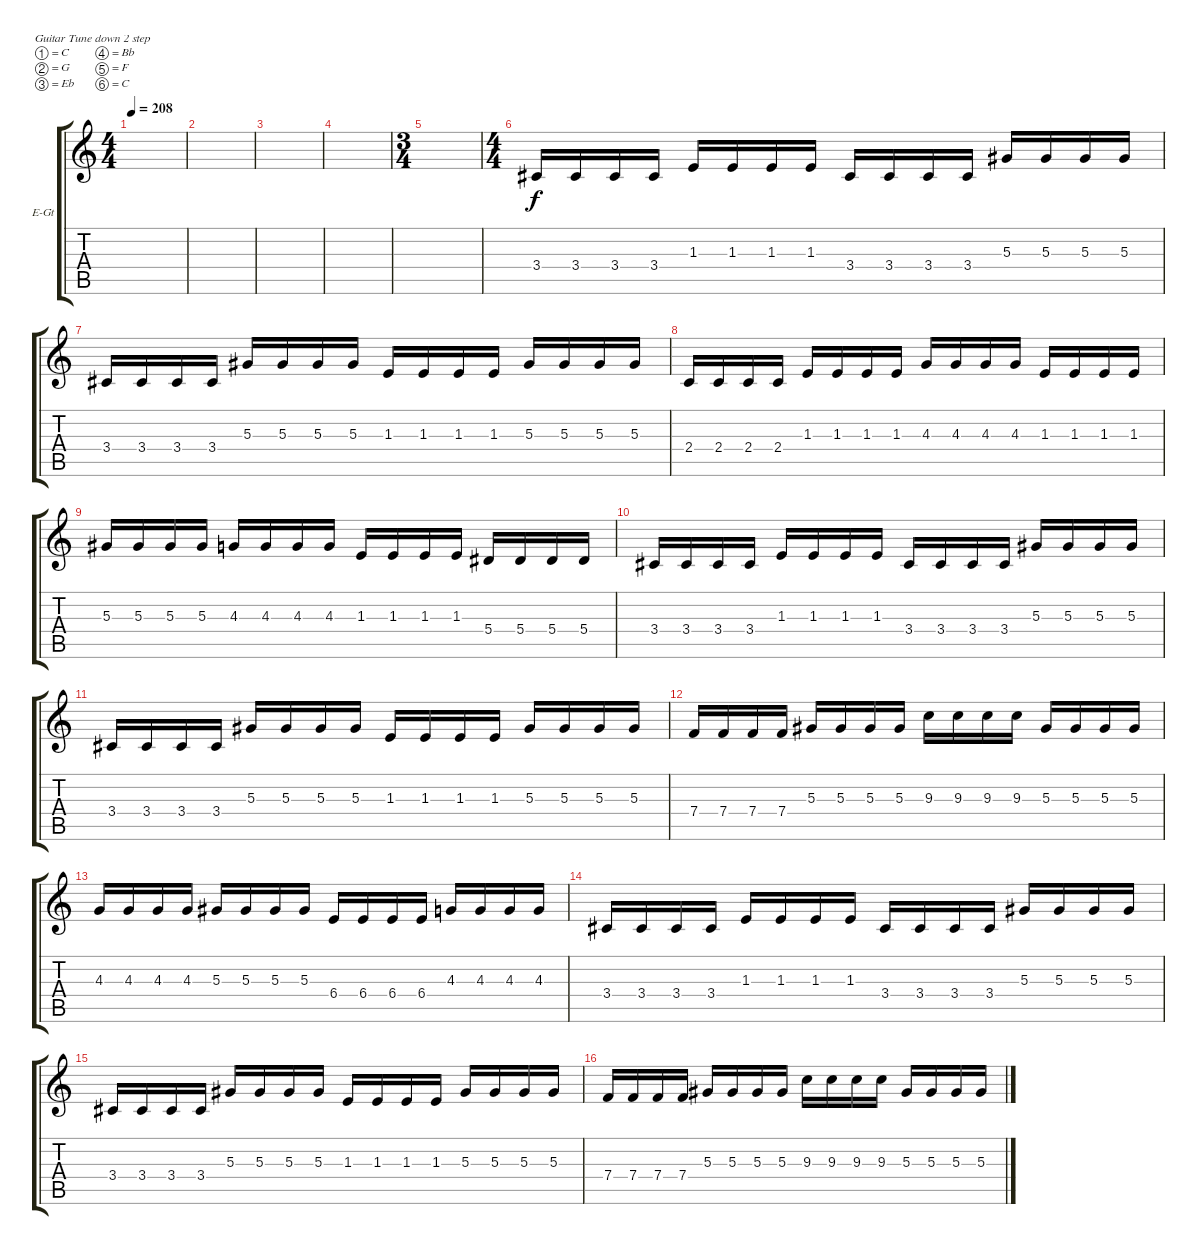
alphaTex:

\defaultSystemsLayout 4
\bracketExtendMode groupsimilarinstruments
\firstSystemTrackNameOrientation horizontal
\otherSystemsTrackNameOrientation horizontal
\track ("Harmonies/Leads" "E-Gt") {instrument overdrivenguitar}
\staff {score tabs}
\tuning (C4 G3 Eb3 Bb2 F2 C2)
\ts (4 4)
\tempo 208
\clef g2
\ks c
|
|
|
|
\ts (3 4)
|
\ts (4 4)
3.4.16 3.4.16 3.4.16 3.4.16 1.3.16 1.3.16 1.3.16 1.3.16 3.4.16 3.4.16 3.4.16 3.4.16 5.3.16 5.3.16 5.3.16 5.3.16 |
3.4.16 3.4.16 3.4.16 3.4.16 5.3.16 5.3.16 5.3.16 5.3.16 1.3.16 1.3.16 1.3.16 1.3.16 5.3.16 5.3.16 5.3.16 5.3.16 |
2.4.16 2.4.16 2.4.16 2.4.16 1.3.16 1.3.16 1.3.16 1.3.16 4.3.16 4.3.16 4.3.16 4.3.16 1.3.16 1.3.16 1.3.16 1.3.16 |
5.3.16 5.3.16 5.3.16 5.3.16 4.3.16 4.3.16 4.3.16 4.3.16 1.3.16 1.3.16 1.3.16 1.3.16 5.4.16 5.4.16 5.4.16 5.4.16 |
3.4.16 3.4.16 3.4.16 3.4.16 1.3.16 1.3.16 1.3.16 1.3.16 3.4.16 3.4.16 3.4.16 3.4.16 5.3.16 5.3.16 5.3.16 5.3.16 |
3.4.16 3.4.16 3.4.16 3.4.16 5.3.16 5.3.16 5.3.16 5.3.16 1.3.16 1.3.16 1.3.16 1.3.16 5.3.16 5.3.16 5.3.16 5.3.16 |
7.4.16 7.4.16 7.4.16 7.4.16 5.3.16 5.3.16 5.3.16 5.3.16 9.3.16 9.3.16 9.3.16 9.3.16 5.3.16 5.3.16 5.3.16 5.3.16 |
4.3.16 4.3.16 4.3.16 4.3.16 5.3.16 5.3.16 5.3.16 5.3.16 6.4.16 6.4.16 6.4.16 6.4.16 4.3.16 4.3.16 4.3.16 4.3.16 |
3.4.16 3.4.16 3.4.16 3.4.16 1.3.16 1.3.16 1.3.16 1.3.16 3.4.16 3.4.16 3.4.16 3.4.16 5.3.16 5.3.16 5.3.16 5.3.16 |
3.4.16 3.4.16 3.4.16 3.4.16 5.3.16 5.3.16 5.3.16 5.3.16 1.3.16 1.3.16 1.3.16 1.3.16 5.3.16 5.3.16 5.3.16 5.3.16 |
7.4.16 7.4.16 7.4.16 7.4.16 5.3.16 5.3.16 5.3.16 5.3.16 9.3.16 9.3.16 9.3.16 9.3.16 5.3.16 5.3.16 5.3.16 5.3.16
